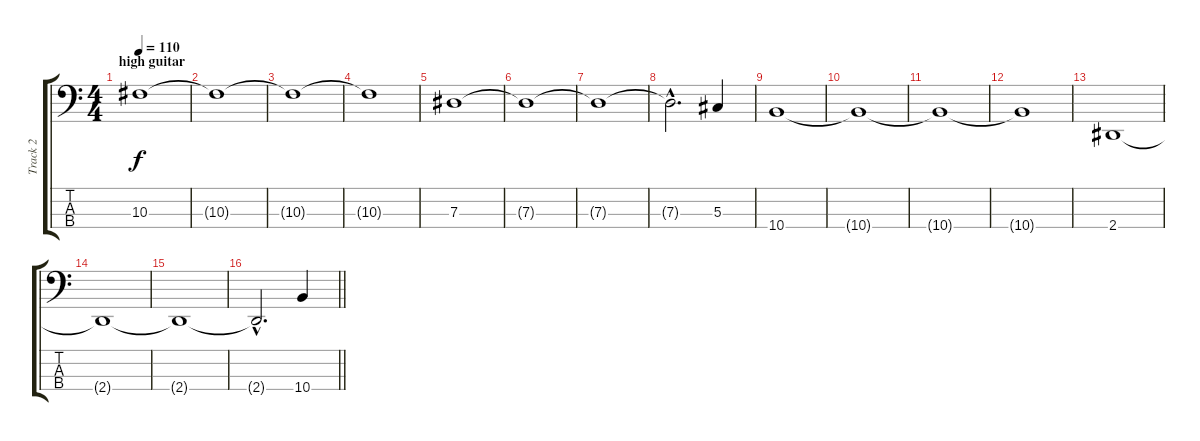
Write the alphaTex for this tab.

\track ("Track 2" "Track 2") {instrument electricbassfinger}
\staff {score tabs}
\tuning (Gb2 Db2 Ab1 Db1) {hide}
\ts (4 4)
\section ("" "high guitar")
\tempo 110
\clef f4
\ks c
10.3.1{dy f} |
10.3{t}.1 |
10.3{t}.1 |
10.3{t}.1 |
7.3.1 |
7.3{t}.1 |
7.3{t}.1 |
7.3{hac t}.2{d} 5.3.4 |
10.4.1 |
10.4{t}.1 |
10.4{t}.1 |
10.4{t}.1 |
2.4.1 |
2.4{t}.1 |
2.4{t}.1 |
\barLineRight lightlight
2.4{hac t}.2{d} 10.4.4
